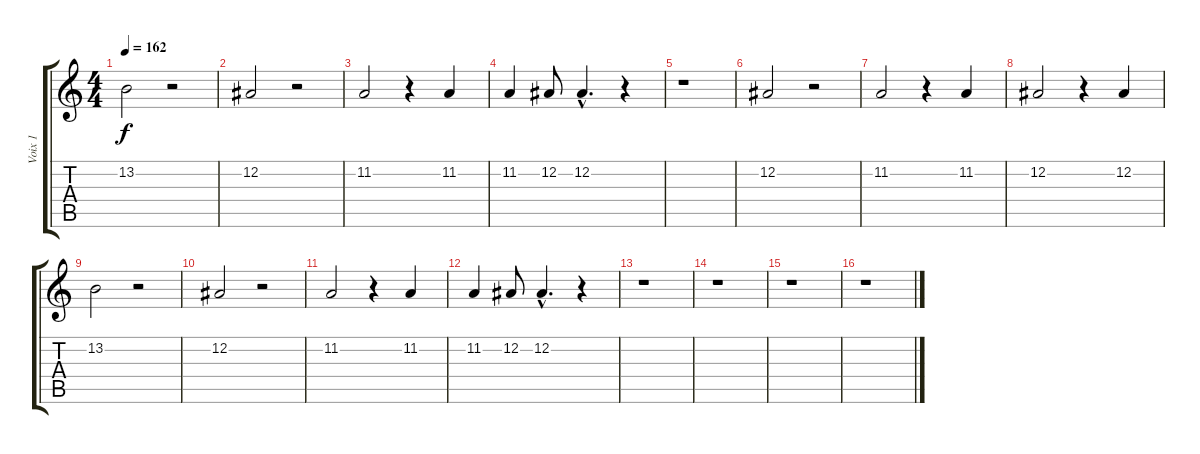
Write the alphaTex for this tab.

\track ("Voix 1" "Voix 1") {instrument choiraahs}
\staff {score tabs}
\tuning (Eb4 Bb3 Gb3 Db3 Ab2 Eb2) {hide}
\ts (4 4)
\tempo 162
\clef g2
\ks c
13.2.2{dy f} r.2 |
12.2.2 r.2 |
11.2.2 r.4 11.2.4 |
11.2.4 12.2.8 12.2{hac}.4{d} r.4 |
r.1 |
12.2.2 r.2 |
11.2.2 r.4 11.2.4 |
12.2.2 r.4 12.2.4 |
13.2.2 r.2 |
12.2.2 r.2 |
11.2.2 r.4 11.2.4 |
11.2.4 12.2.8 12.2{hac}.4{d} r.4 |
r.1 |
r.1 |
r.1 |
r.1
